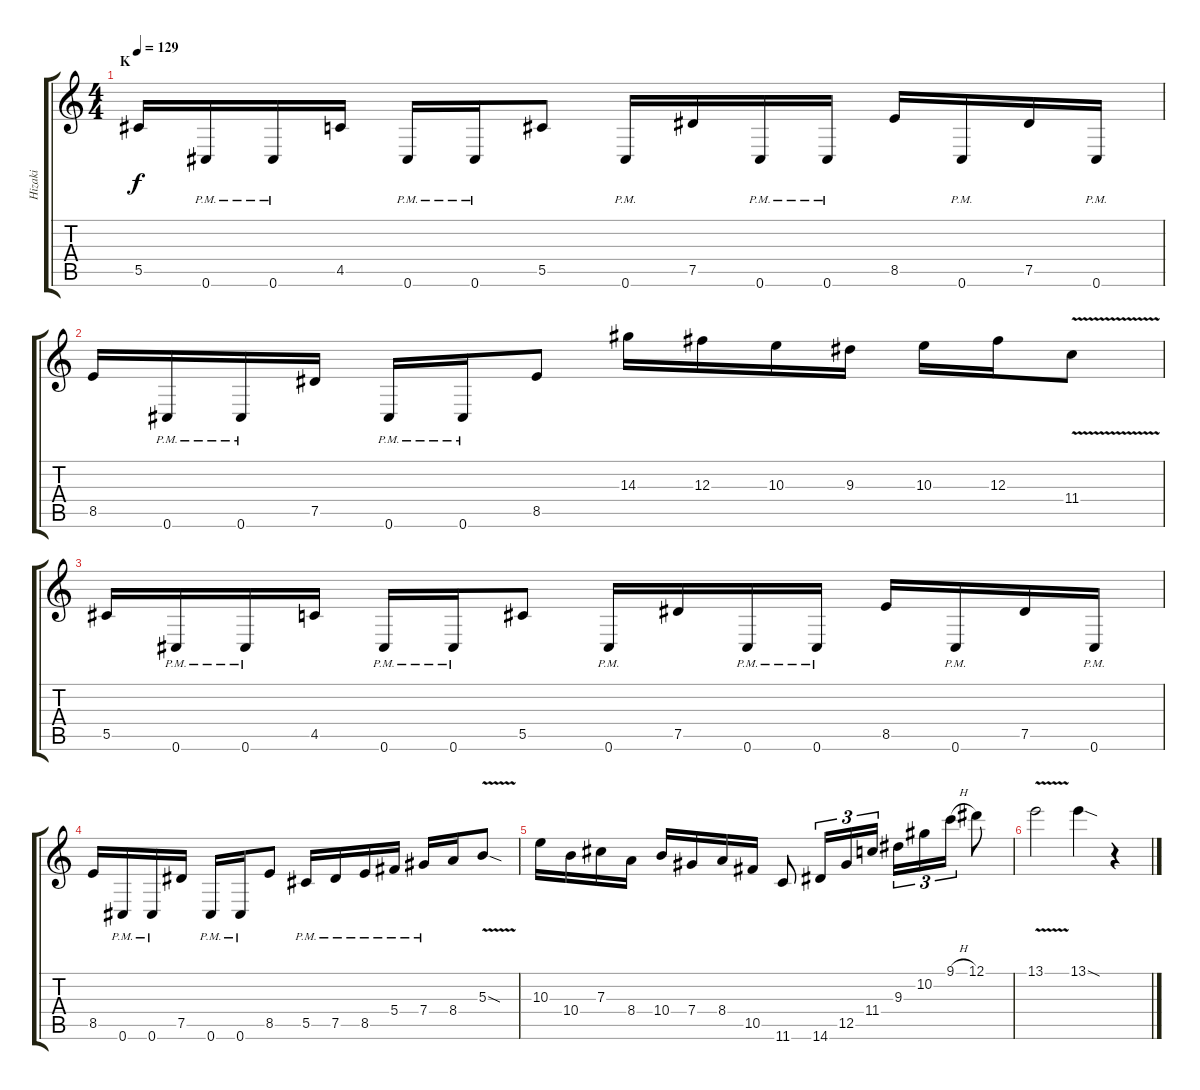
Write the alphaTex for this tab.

\track ("Hizaki" "Hizaki") {instrument distortionguitar}
\staff {score tabs}
\tuning (Eb4 Bb3 Gb3 Db3 Ab2 Db2) {hide}
\ts (4 4)
\section ("" "K")
\tempo 129
\clef g2
\ks c
5.5.16{dy f} 0.6{pm}.16 0.6{pm}.16 4.5.16 0.6{pm}.16 0.6{pm}.16 5.5.8 0.6{pm}.16 7.5.16 0.6{pm}.16 0.6{pm}.16 8.5.16 0.6{pm}.16 7.5.16 0.6{pm}.16 |
8.5.16 0.6{pm}.16 0.6{pm}.16 7.5.16 0.6{pm}.16 0.6{pm}.16 8.5.8 14.3.16 12.3.16 10.3.16 9.3.16 10.3.16 12.3.16 11.4{v}.8 |
5.5.16 0.6{pm}.16 0.6{pm}.16 4.5.16 0.6{pm}.16 0.6{pm}.16 5.5.8 0.6{pm}.16 7.5.16 0.6{pm}.16 0.6{pm}.16 8.5.16 0.6{pm}.16 7.5.16 0.6{pm}.16 |
8.5.16 0.6{pm}.16 0.6{pm}.16 7.5.16 0.6{pm}.16 0.6{pm}.16 8.5.8 5.5{pm}.16 7.5{pm}.16 8.5{pm}.16 5.4{pm}.16 7.4{pm}.16 8.4.16 5.3{v sod}.8 |
10.3.16 10.4.16 7.3.16 8.4.16 10.4.16 7.4.16 8.4.16 10.5.16 11.6.8 14.6.16{tu (3 2)} 12.5.16{tu (3 2)} 11.4.16{tu (3 2)} 9.3.16{tu (3 2)} 10.2.16{tu (3 2)} 9.1{h}.16{tu (3 2)} 12.1.8 |
13.1{v}.2 13.1{sod}.4 r.4
